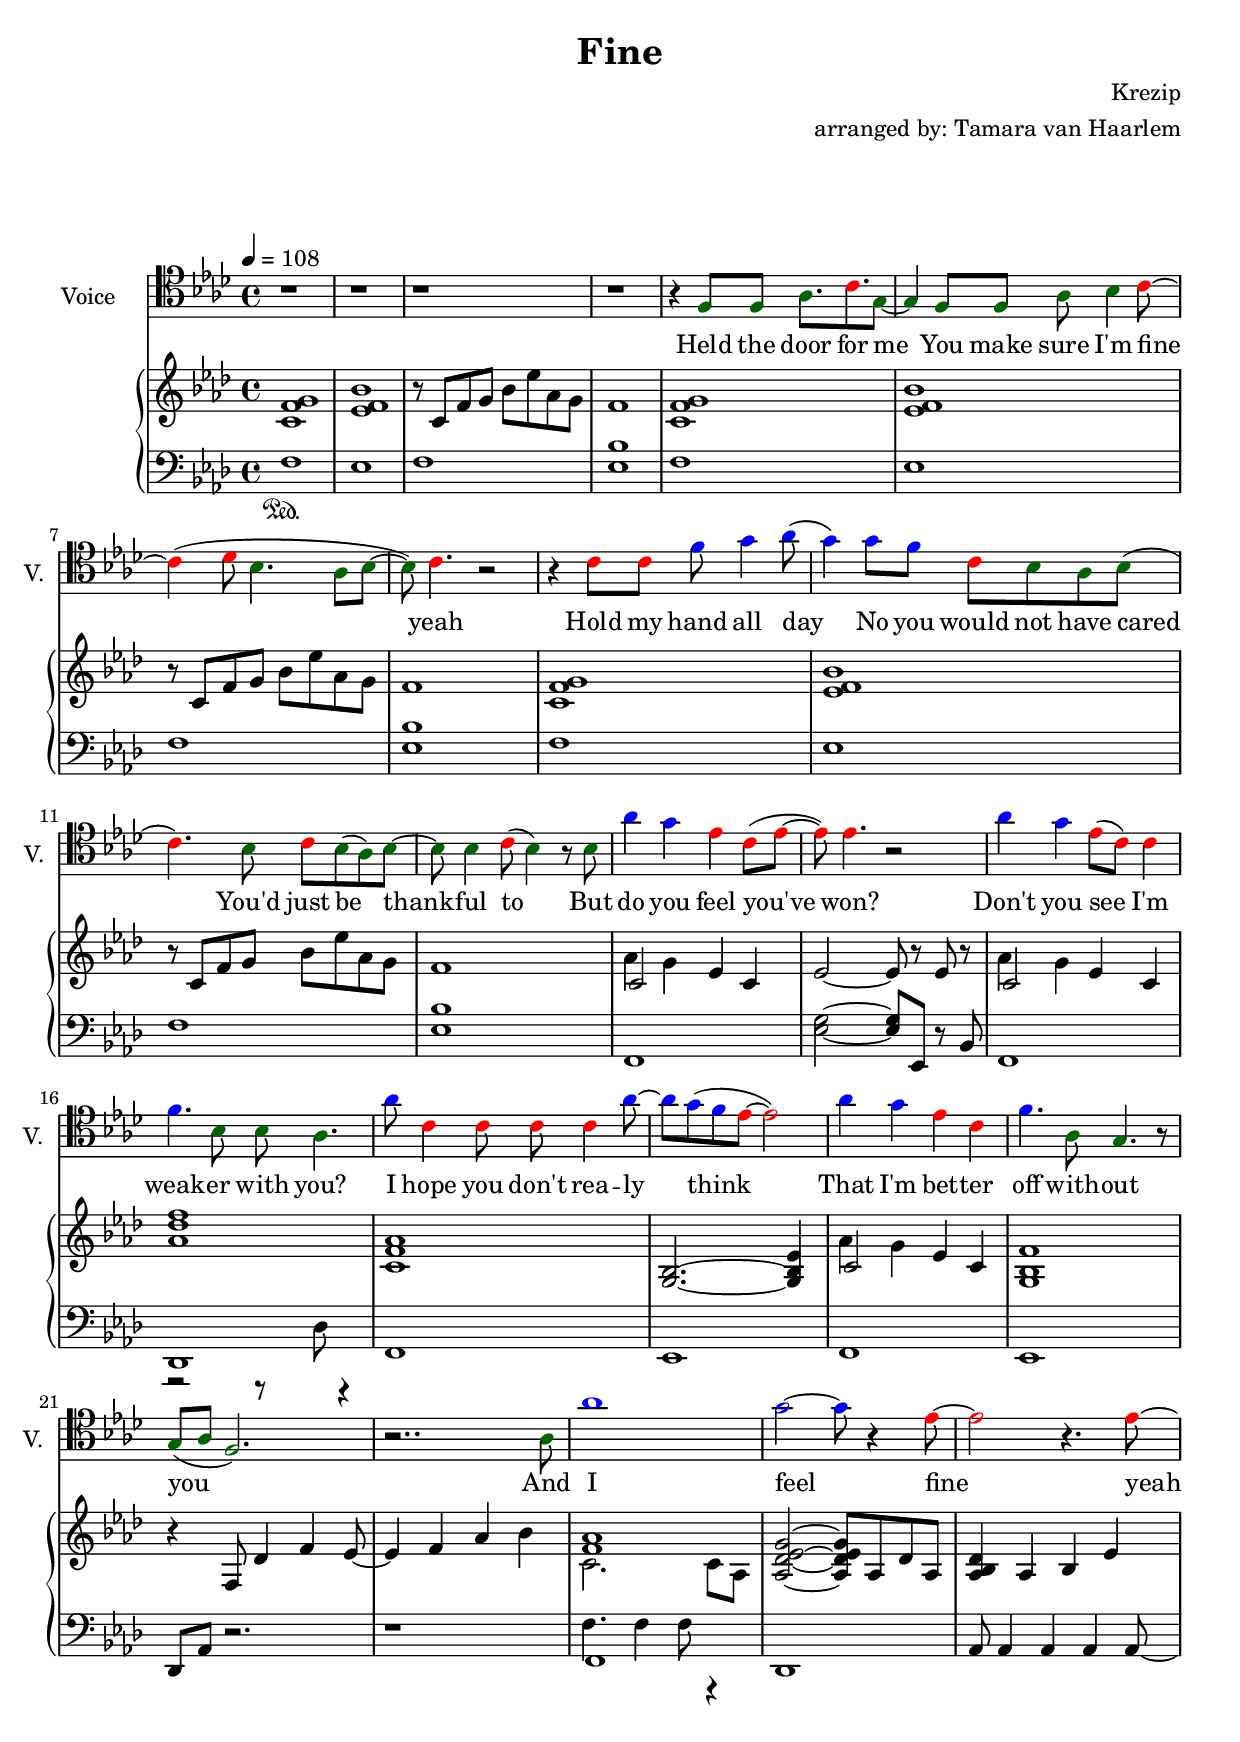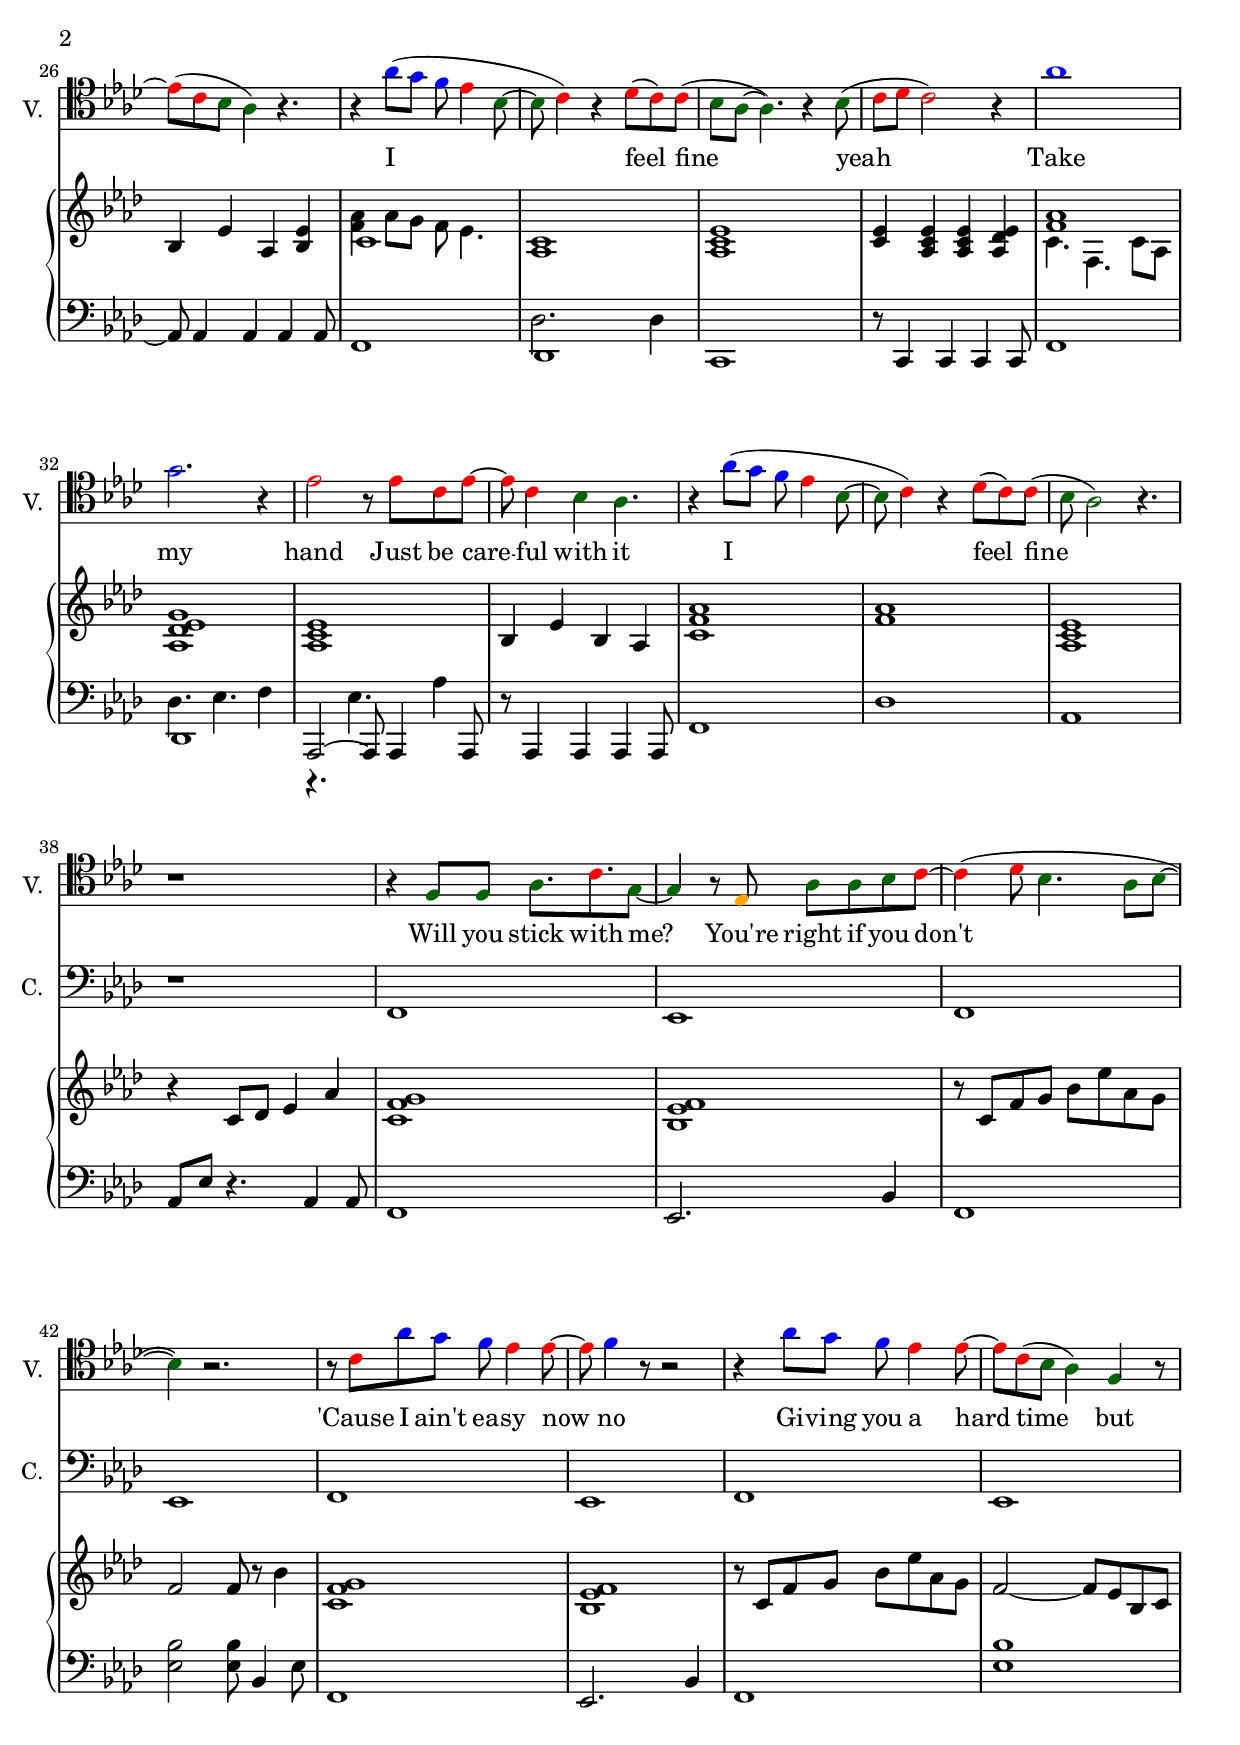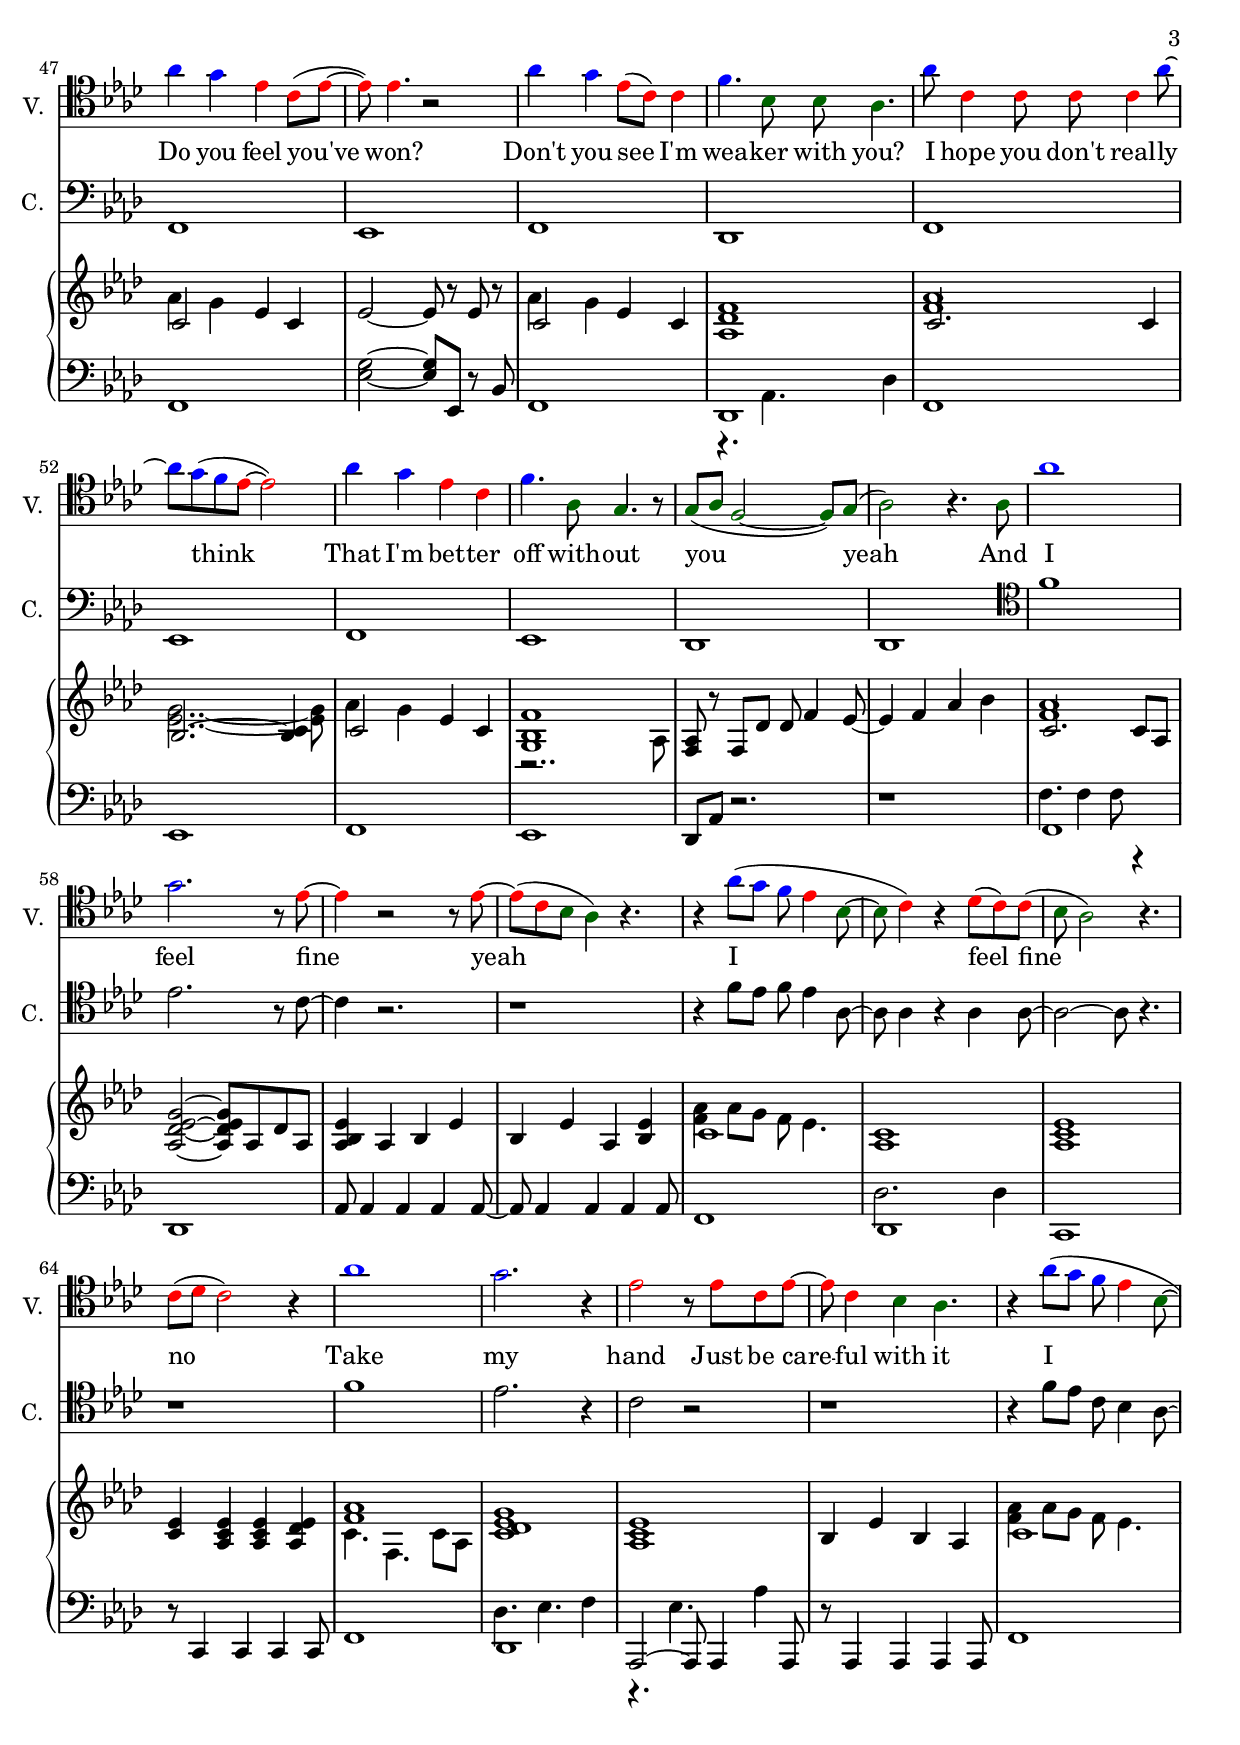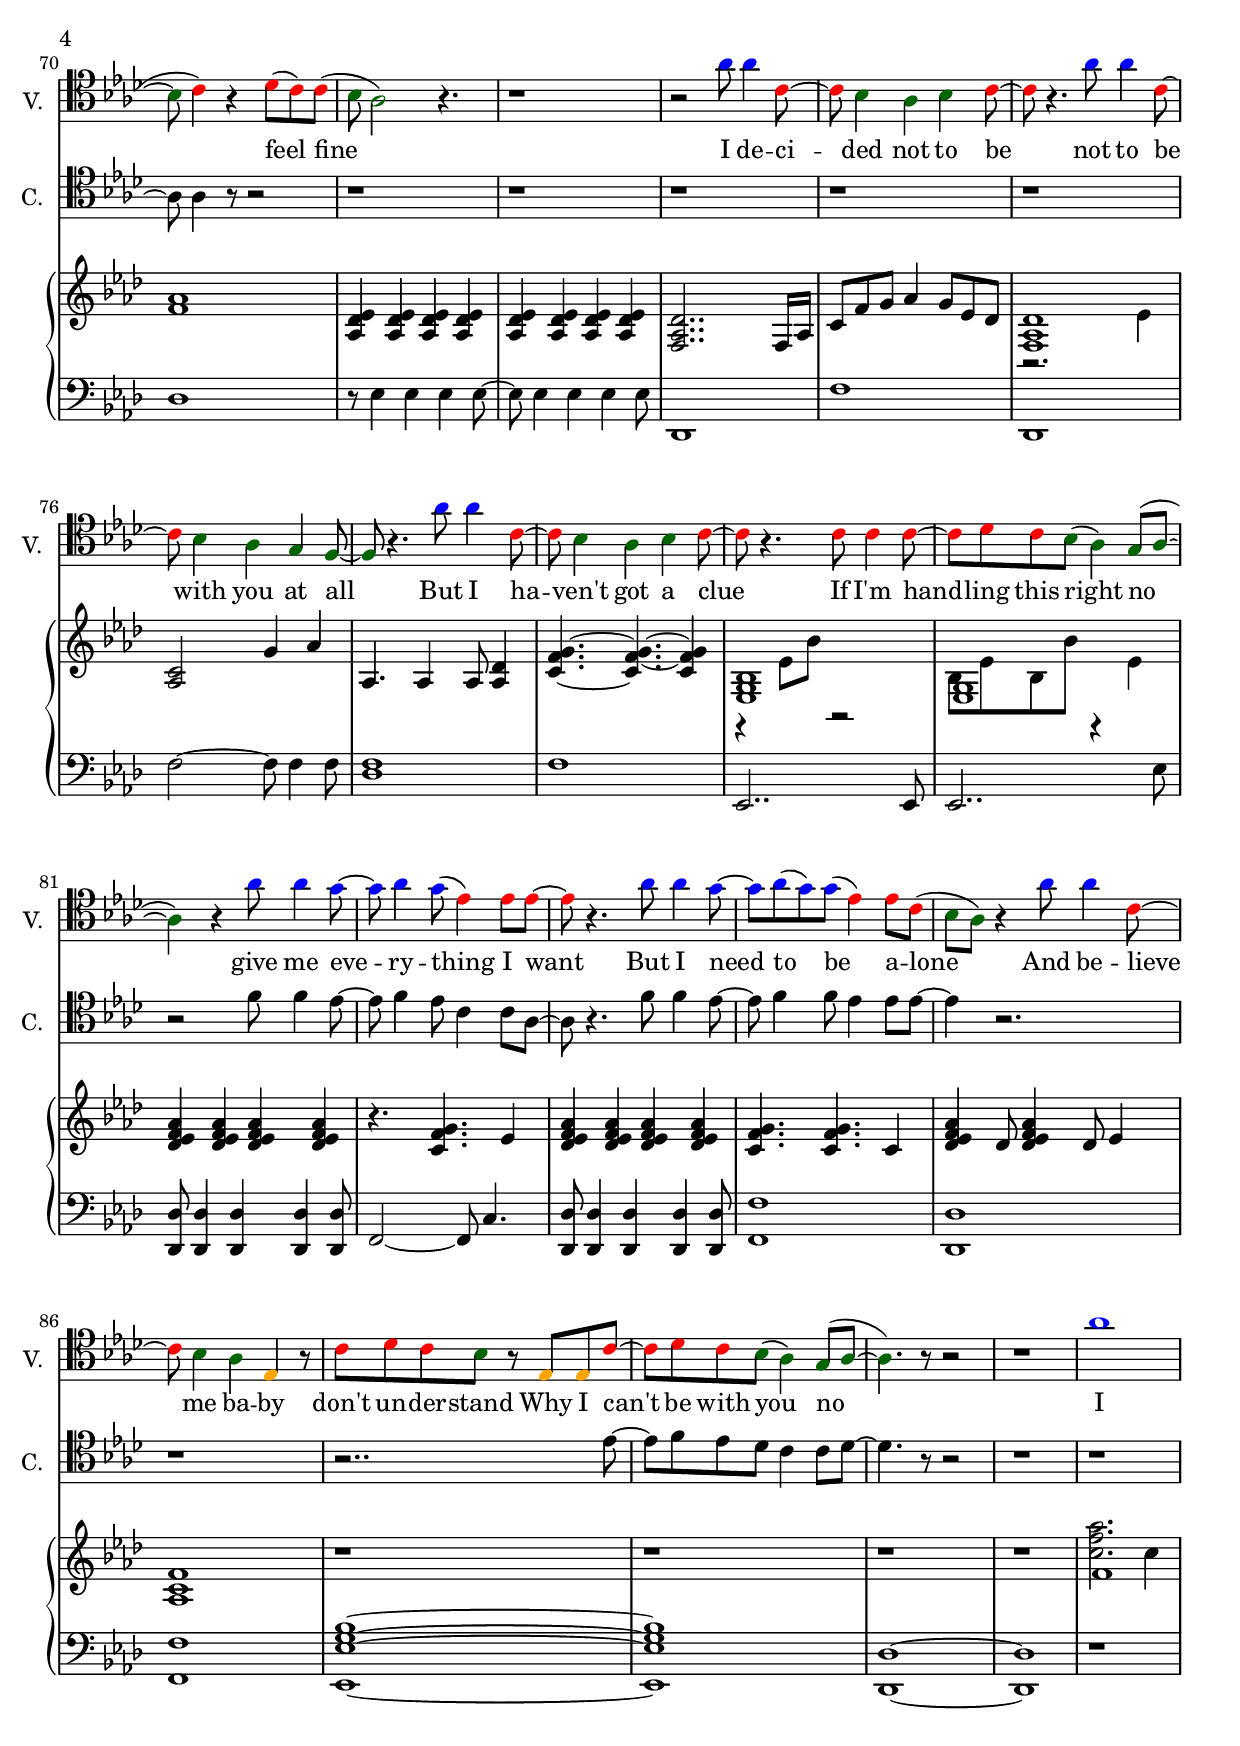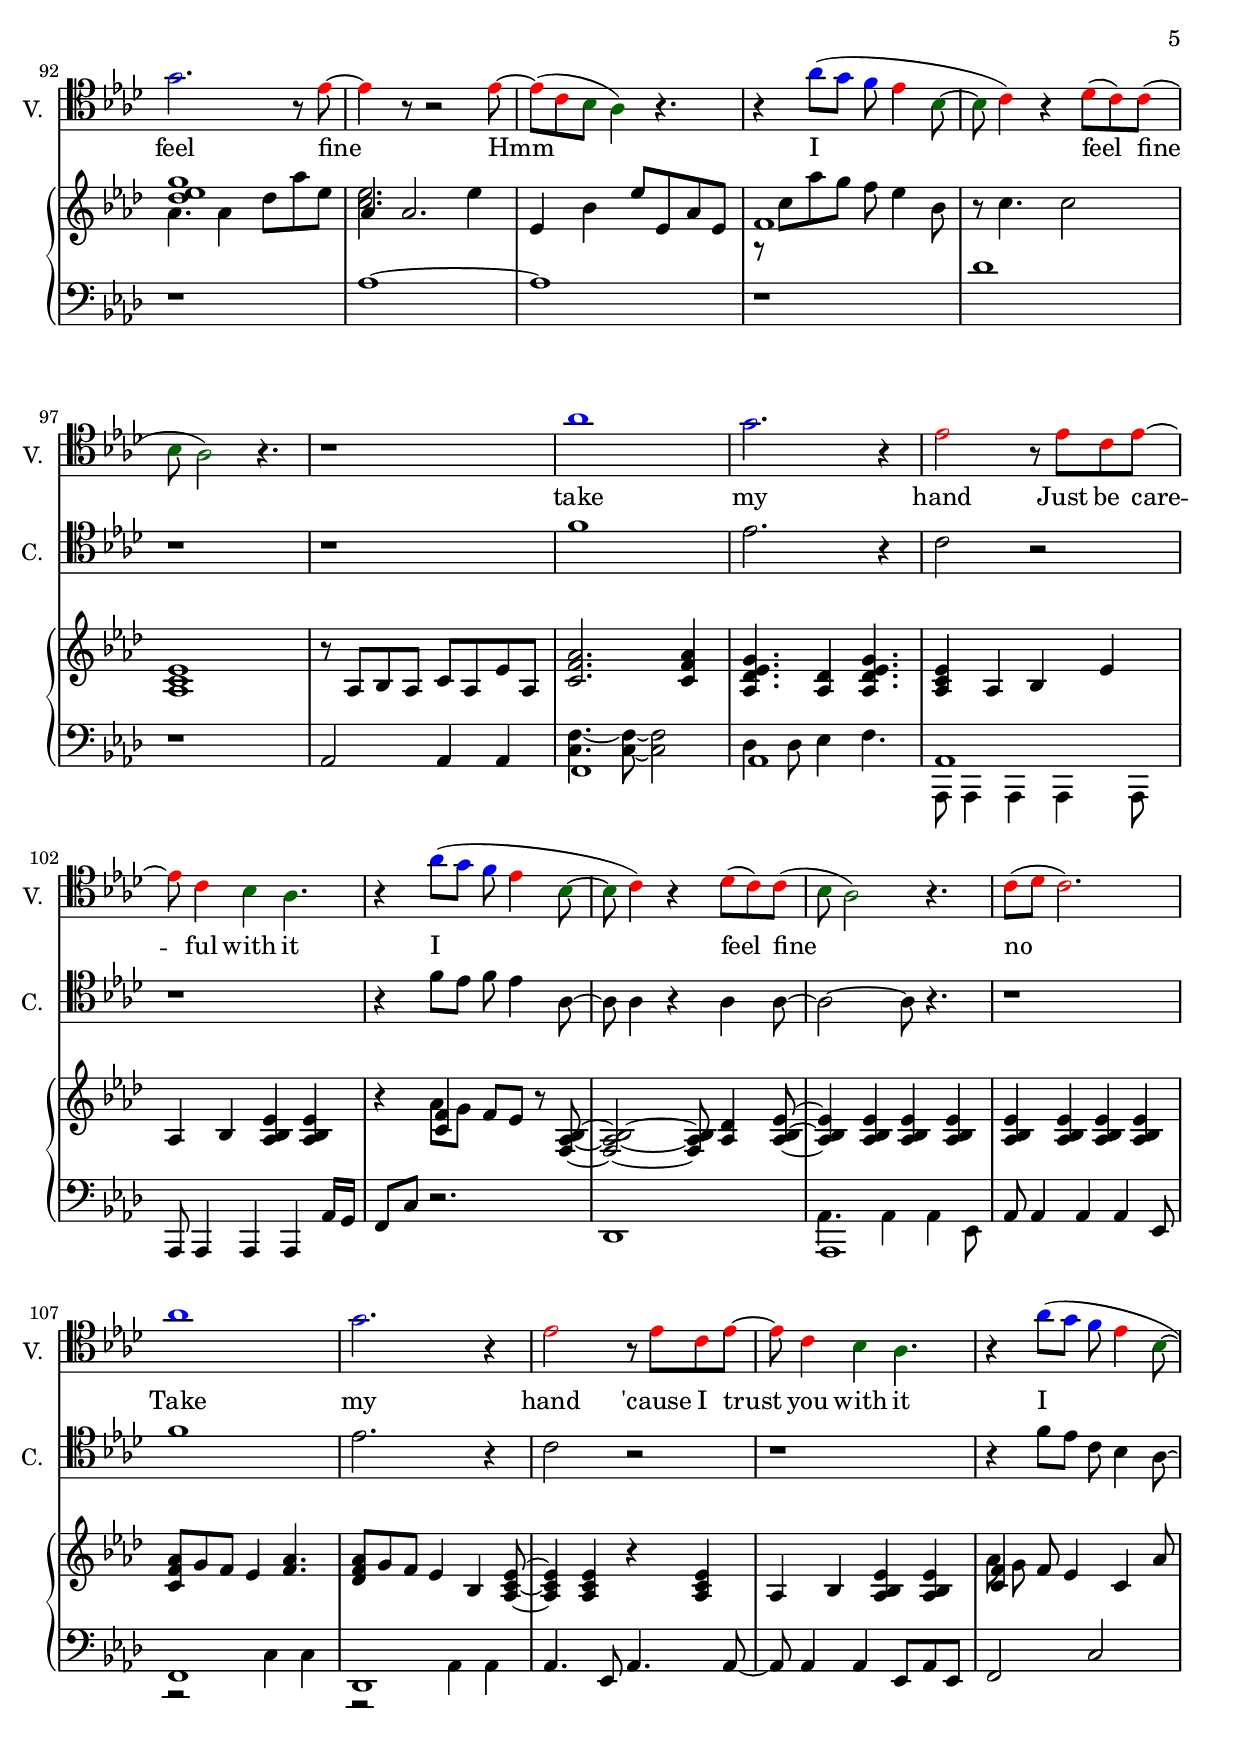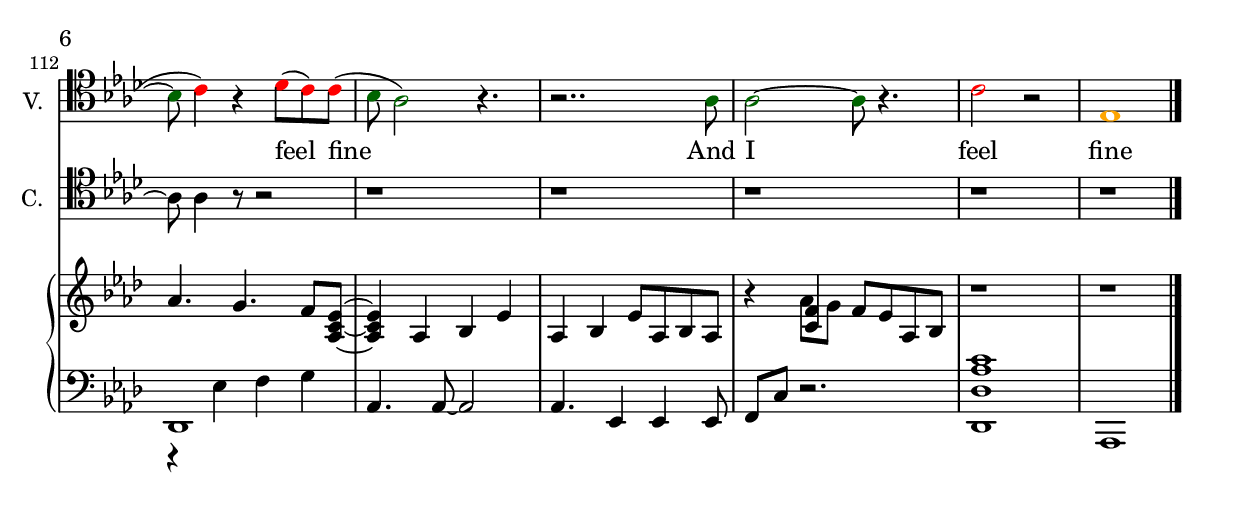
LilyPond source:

\include "articulate.ly"
\version "2.19.49"
%Association list of pitches to colors.
#(define color-mapping
  (list
    (cons (ly:make-pitch -1 0 -1/2) (x11-color 'orange))
    (cons (ly:make-pitch -1 0 0) (x11-color 'orange))
    (cons (ly:make-pitch -1 0 1/2) (x11-color 'orange))
    (cons (ly:make-pitch -1 1 -1/2) (x11-color 'orange))
    (cons (ly:make-pitch -1 1 0) (x11-color 'orange))
    (cons (ly:make-pitch -1 1 1/2) (x11-color 'orange))
    (cons (ly:make-pitch -1 2 -1/2) (x11-color 'orange))
    (cons (ly:make-pitch -1 2 0) (x11-color 'orange))
    (cons (ly:make-pitch -1 2 1/2) (x11-color 'orange))
    (cons (ly:make-pitch -1 3 -1/2) (x11-color 'DarkGreen))
    (cons (ly:make-pitch -1 3 0) (x11-color 'DarkGreen))
    (cons (ly:make-pitch -1 3 1/2) (x11-color 'DarkGreen))
    (cons (ly:make-pitch -1 4 -1/2) (x11-color 'DarkGreen))
    (cons (ly:make-pitch -1 4 0) (x11-color 'DarkGreen))
    (cons (ly:make-pitch -1 4 1/2) (x11-color 'DarkGreen))
    (cons (ly:make-pitch -1 5 -1/2) (x11-color 'DarkGreen))
    (cons (ly:make-pitch -1 5 0) (x11-color 'DarkGreen))
    (cons (ly:make-pitch -1 5 1/2) (x11-color 'DarkGreen))
    (cons (ly:make-pitch -1 6 -1/2) (x11-color 'DarkGreen))
    (cons (ly:make-pitch -1 6 0) (x11-color 'DarkGreen))
    (cons (ly:make-pitch -1 6 1/2) (x11-color 'DarkGreen))
    (cons (ly:make-pitch 0 0 -1/2) (x11-color 'red))
    (cons (ly:make-pitch 0 0 0) (x11-color 'red))
    (cons (ly:make-pitch 0 0 1/2) (x11-color 'red))
    (cons (ly:make-pitch 0 1 -1/2) (x11-color 'red))
    (cons (ly:make-pitch 0 1 0) (x11-color 'red))
    (cons (ly:make-pitch 0 1 1/2) (x11-color 'red))
    (cons (ly:make-pitch 0 2 -1/2) (x11-color 'red))
    (cons (ly:make-pitch 0 2 0) (x11-color 'red))
    (cons (ly:make-pitch 0 2 1/2) (x11-color 'red))
    (cons (ly:make-pitch 0 3 -1/2) (x11-color 'blue))
    (cons (ly:make-pitch 0 3 0) (x11-color 'blue))
    (cons (ly:make-pitch 0 3 1/2) (x11-color 'blue))
    (cons (ly:make-pitch 0 4 -1/2) (x11-color 'blue))
    (cons (ly:make-pitch 0 4 0) (x11-color 'blue))
    (cons (ly:make-pitch 0 4 1/2) (x11-color 'blue))
    (cons (ly:make-pitch 0 5 -1/2) (x11-color 'blue))
    (cons (ly:make-pitch 0 5 0) (x11-color 'blue))
    (cons (ly:make-pitch 0 5 1/2) (x11-color 'blue))
    (cons (ly:make-pitch 0 6 -1/2) (x11-color 'blue))
    (cons (ly:make-pitch 0 6 0) (x11-color 'blue))
    (cons (ly:make-pitch 0 6 1/2) (x11-color 'blue))
    (cons (ly:make-pitch 1 0 -1/2) (x11-color 'MediumPurple))
    (cons (ly:make-pitch 1 0 0) (x11-color 'MediumPurple))
    (cons (ly:make-pitch 1 0 1/2) (x11-color 'MediumPurple))
    (cons (ly:make-pitch 1 1 -1/2) (x11-color 'MediumPurple))
    (cons (ly:make-pitch 1 1 0) (x11-color 'MediumPurple))
    (cons (ly:make-pitch 1 1 1/2) (x11-color 'MediumPurple))
    (cons (ly:make-pitch 1 2 -1/2) (x11-color 'MediumPurple))
    (cons (ly:make-pitch 1 2 0) (x11-color 'MediumPurple))
    (cons (ly:make-pitch 1 2 1/2) (x11-color 'MediumPurple))
    (cons (ly:make-pitch 1 3 -1/2) (x11-color 'DeepPink))
    (cons (ly:make-pitch 1 3 0) (x11-color 'DeepPink))
    (cons (ly:make-pitch 1 3 1/2) (x11-color 'DeepPink))
    (cons (ly:make-pitch 1 4 -1/2) (x11-color 'DeepPink))
    (cons (ly:make-pitch 1 4 0) (x11-color 'DeepPink))
    (cons (ly:make-pitch 1 4 1/2) (x11-color 'DeepPink))
    (cons (ly:make-pitch 1 5 -1/2) (x11-color 'DeepPink))
    (cons (ly:make-pitch 1 5 0) (x11-color 'DeepPink))
    (cons (ly:make-pitch 1 5 1/2) (x11-color 'DeepPink))
    (cons (ly:make-pitch 1 6 -1/2) (x11-color 'DeepPink))
    (cons (ly:make-pitch 1 6 0) (x11-color 'DeepPink))
    (cons (ly:make-pitch 1 6 1/2) (x11-color 'DeepPink))))

%Compare pitch and alteration (not octave).
#(define (pitch-equals? p1 p2)
  (and
    (= (ly:pitch-octave p1) (ly:pitch-octave p2))
    (= (ly:pitch-alteration p1) (ly:pitch-alteration p2))
    (= (ly:pitch-notename p1) (ly:pitch-notename p2))))

#(define (pitch-to-color pitch)
  (let ((color (assoc pitch color-mapping pitch-equals?)))
    (if color
      (cdr color))))

#(define (color-notehead grob)
  (pitch-to-color
    (ly:event-property (event-cause grob) 'pitch)))

\include "predefined-guitar-fretboards.ly"
\version "2.19.50"
% voicetrainer: measures = 117
% voicetrainer: pages = 6
\header {
  title = "Fine"
  composer = "Krezip"
  arranger = "arranged by: Tamara van Haarlem"
}

voicetrainerTempo = 108
voicetrainerKey = f,

global= {
  \tempo 4=\voicetrainerTempo \time 4/4 \key f \minor
}

voiceStaff= \transpose f, \voicetrainerKey \relative c' {
  \override NoteHead #'color = #color-notehead
  \global
  \clef tenor
  r1 | r | r | r

  \barNumberCheck #5
  % Held the door for me
  r4 f,8 f as8. c g8~ |
  % You make sure I'm fine yeah
  g4 f8 f as bes4 c8~ |
  c4( des8 bes4. as8 bes~ |
  bes) c4. r2 |

  \barNumberCheck #9
  % Hold my hand all day, no you would not have cared
  % You'd just be thankful to
  r4 c8 c f g4 as8( |
  g4) g8 f c bes as bes( |
  c4.) bes8 c bes( as) bes~ |
  bes bes4 c8( bes4) r8 bes |

  \barNumberCheck #13
  % but do you feel you've won
  as'4 g es c8( es~ |
  es) es4. r2 |

  % don't you see I'm weaker with you
  as4 g es8( c) c4 |
  f4. bes,8 bes as4. |

  \barNumberCheck #17
  % I hope you don't really think that I'm better off without you
  as'8 c,4 c8 c c4 as'8~ |
  as g( f es8~ es2 ) |
  as4 g es c |
  f4. as,8 g4. r8 |
  g8( as f2.) |

  r2.. as8 |

  \barNumberCheck #23
  % and I feel fine yeah
  as'1 |
  g2~ g8 r4 es8~ |
  es2 r4. es8~ |
  es( c bes as4) r4. |

  % I feel fine yeah
  r4 as'8( g f es4 bes8~ |
  bes c4) r4 des8( c) c8( |
  bes8 as8~ as4.) r4 bes8( |
  c des c2) r4 |

  % Take my hand just be careful with it
  as'1 |
  g2. r4 |
  es2 r8 es8 c es~ |
  es c4 bes as4. |

  % I feel fine
  r4 as'8( g f es4 bes8~ |
  bes c4) r4 des8( c) c( |
  bes8 as2) r4. |

  r1 |

  % start cello

  \barNumberCheck #39
  % will you stick with me? you're right if you don't
  r4 f8 f as8. c8. g8~ |
  g4  r8 es8 as as bes c~ |
  c4( des8 bes4. as8 bes8~ |
  bes4) r2. |

  % cause I ain't easy now no
  r8 c as' g f es4 es8~ |
  es f4 r8 r2 |

  % Giving you a hard time but do you feel you've won?
  r4 as8 g f es4 es8~ |
  es8 c( bes as4) f r8 |
  as'4 g es c8( es~ |
  es8) es4. r2 |

  % Don't you see I'm weaker with you?
  as4 g es8( c) c4 |
  f4. bes,8 bes as4. |

  \barNumberCheck #51
  % I hope you don't really think, that I'm better off without you yeah
  as'8 c,4 c8 c c4 as'8~ |
  as g( f es8~ es2) |
  as4 g es c |
  f4. as,8 g4. r8 |
  g8( as f2~ f8) g8( |
  as2) r4. as8 |

  % and I feel fine yeah
  as'1 |
  g2. r8 es8~ |
  es4 r2 r8 es8~ |
  es8( c bes as4) r4. |

  \barNumberCheck #61
  % I feel fine no
  r4 as'8( g f es4 bes8~ |
  bes c4) r4 des8( c8) c8( |
  bes as2) r4. |
  c8( des c2) r4 |

  % take my hand, just be careful with it
  as'1 |
  g2. r4 |
  es2  r8 es c es~ |
  es c4 bes as4. |

  % I feel fine 
  r4 as'8( g f es4 bes8~ |
  bes c4) r4 des8( c) c( |
  bes as2) r4. |

  r1 |

  \barNumberCheck #73
  % and i decided not to be
  r2 as'8 as4 c,8~ |
  c bes4 as bes c8~ |
  c r4.

  % no not to be with you at all
  as'8 as4 c,8~ |
  c bes4 as g f8~ |
  f r4.

  % but I haven't got a clue
  as'8 as4 c,8~ |
  c bes4 as bes c8~ |
  c r4.

  % if I'm handling this right no
  c8 c4 c8~ |
  c des c bes( as4) g8( as~ |
  as4) r4

  \barNumberCheck #81
  % you give me everything I want
  as'8 as4 g8~ |
  g as4 g8( es4) es8 es~ |
  es r4.

  % but I need to be alone
  as8 as4 g8~ |
  g as( g) g( es4) es8 c( |
  bes as) r4

  % and believe me baby,
  as'8 as4 c,8~ |
  c8 bes4 as es r8 |

  % I don't understand
  c'8 des c bes r8

  % why I can't be with you no
  es,8 es c'8~ |
  c des c bes( as4) g8( as~ |
  as4.) r8 r2 |

  r1 |

  \barNumberCheck #91
  % i feel fine
  as'1 |
  g2. r8 es8~ |
  es4 r8 r2 es8~ |
  es( c bes as4) r4. |

  % i feel fine
  r4 as'8( g f es4 bes8~ |
  bes8 c4) r4 des8( c) c( |
  bes as2) r4. |
  r1 |

  % take my hand, just be careful with it
  as'1 |
  g2. r4 |
  es2 r8 es8 c es~|
  es c4 bes as4. |

  % I feel fine
  r4 as'8( g f es4 bes8~
  bes c4) r4 des8( c) c( |
  bes as2) r4. |
  c8( des c2.) |

  \barNumberCheck #107
  % take my hand, 'cause I trust you with it
  as'1 |
  g2. r4 |
  es2 r8 es c es~ |
  es c4 bes as4. |

  % I feel fine
  r4 as'8( g f es4 bes8~ |
  bes c4) r4 des8( c) c( |
  bes as2) r4. |

  % I feel fine
  r2.. as8 |
  as2~ as8 r4. |
  c2 r2 |
  es,1 \bar "|."
}

cello= \transpose f, \voicetrainerKey \relative c, {
  \global
  \clef bass
  \repeat unfold 38 r1 |

  \barNumberCheck #39
  % Will you stick with me? You're right if you don't
  f1 | es | f | es |

  % cause I aint' easy now no
  f | es |

  % giving you a hard time but do you feel you've won
  f | es | f | es |

  % don't you see I'm weaker with you?
  f | des |

  % I hope you don't really think, that I'm better off without you yeah
  f | es | f | es | des | des |

  \barNumberCheck #57
  % I feel fine yeah
  \clef tenor f''1 |
  es2. r8 c8~ |
  c4 r2. |
  r1 |

  % I feel fine no
  r4 f8 es f es4 as,8~ |
  as as4 r4 as as8~ |
  as2~ as8 r4. |
  r1 |

  % Take my hand, just be careful with it
  f'1 |
  es2. r4 |
  c2 r2 |
  r1 |


  % I feel fine
  r4 f8 es c bes4 as8~ |
  as as4 r8 r2 |
  r1 |
  r1 |

  % and I decided not to ty
  % no not to be with you at all
  % but I haven't got a clue
  % if I'm handing this right no
  \repeat unfold 8 r1

  \barNumberCheck #81
  % you give me everything I want
  r2 f'8 f4 es8~ |
  es f4 es8 c4 c8 as~ |
  as r4.

  % but I need to be alone
  f'8 f4 es8~ |
  es f4 f8 es4 es8 es~ |
  es4 r2. |

  % and believe me baby, I don't understand
  r1 | r2..

  % why I can't be with you no
  es8~ |
  es f es des c4 c8 des~ |
  des4. r8 r2 |
  r1 |

  % I feel fine
  % I feel fine
  \repeat unfold 8 r1 |

  \barNumberCheck #99
  % take my hand just be careful with it
  f1 |
  es2. r4 |
  c2 r2 |
  r1 |

  % i feel fine
  r4 f8 es f es4 as,8~ |
  as as4 r4 as4 as8~ |
  as2~ as8 r4. |
  r1 |

  % take my hand cause I trust you with it
  f'1 |
  es2. r4 |
  c2 r2 |
  r1 |

  % i feel fine
  r4 f8 es c bes4 as8~ |
  as as4 r8 r2 |
  r1 |

  % and i feel fine
  \repeat unfold 4 r1 \bar "|."
}

uthemea = \relative c' {
  < c f g>1 |
  < es f bes> |
  r8 c f g bes es as, g |
  f1 |
}

uthemeb = \relative c' {
  <<
    {
      c2
    } \\ {
      as'4 g
    }
  >>
  es4 c |
}

upperStaff= \transpose f, \voicetrainerKey \relative c' {
  \global
  % Held the door for me
  % You make sure I'm fine yeah
  \repeat unfold 3 \uthemea

  \barNumberCheck #13
  % but do you feel you've won
  \uthemeb
  es2~ es8 r es r |

  % don't you see I'm weaker with you
  \uthemeb
  < as des f> 1 |

  % I hope you don't really think that I'm better off without you
  < c, f as>1 |
  < g bes>2.~ < g bes es>4 |
  \uthemeb
  < g bes f'>1 |
  r4 f8 des'4 f es8~ |
  es4 f as bes |

  \barNumberCheck #23
  % and I feel fine yeah
  << { < f as>1 } \\ { c2. c8 as } >>
  < as des es g >2~ < as des es g>8 as des as |
  < as bes des>4 as bes es |
  bes es as, < bes es> |

  % I feel fine yeah
  << { c1 } \\ { < f as>4 as8 g f es4. } >> |
  < as, c>1 |
  < as c es> |
  < c es>4 < as c es> < as c es> < as des es> |

  % take my hand, just be careful with it
  << { < f' as>1 } \\ { c4. f, c'8 as } >> |
  < as des es g>1 |
  < as c es> |
  bes4 es bes as |

  % I feel fine
  < c f as>1 |
  < f as> |
  < as, c es> |
  r4 c8 des es4 as |

  % start cello

  \barNumberCheck #39
  % will you stick with me? you're right if you don't
  < c, f g>1 |
  < bes es f> |
  r8 c8 f g bes es as, g |
  f2 f8 r8 bes4 |

  % cause I ain't easy now no
  < c, f g>1 |
  < bes es f> |

  % giving you a hard time but do you feel you've won?
  r8 c8 f g bes es as, g |
  f2~ f8 es8 bes c |
  \uthemeb
  es2~ es8 r8 es r8 |

  % don't you see I'm weaker with you?
  \uthemeb
  < as, des f>1 |

  \barNumberCheck #51
  % I hope you don't really think that I'm better off without you
  << { c2. c4 } \\ { < f as>1 } >> |
  << { bes,2.~ < bes c>4 } \\ { < es g>2..~ < es g>8 } >> |
  \uthemeb
  << { < g, bes f'>1 } \\ { r2.. as8 } >> |
  < f as>8 r8 f des' des f4 es8~ |
  es4 f as bes |

  % and if feel fine yeah
  << { c,2. c8 as } \\ { < f' as >1 } >> |
  < as, des es g>2~ < as des es g>8 as des as |
  < as bes es>4 as bes es |
  bes es as, < bes es> |

  % I feel fine no
  << { c1 } \\ { < f as>4 as8 g f es4. } >> |
  < as, c>1 |
  < as c es> |
  < c es>4 < as c es> < as c es> < as des es> |


  % take my hand, just be careful with it
  << { < f' as>1 } \\ { c4. f, c'8 as } >> |
  < c des es g>1 |
  < as c es> |
  bes4 es bes as |

  % I feel fine
  << { c1 } \\ { < f as>4 as8 g f es4. } >> |
  < f as>1 |
  < as, des es>4 < as des es> < as des es> < as des es> |
  < as des es> < as des es> < as des es> < as des es> |

  \barNumberCheck #73
  % and I decided not to be
  % no not to be with you at all
  < f as des>2.. f16 as |
  c8 f g as4 g8 es des |
  << { < f, as des>1 } \\ { r2. es'4 } >> |
  < as, c>2 g'4 as |

  % but I haven't got a clue
  as,4. as4 as8 < as des>4 |
  < c~ f g~>4. < c f~ g~> < c f g >4 |

  % if I'm handling this right no
  << { < es, g bes>1 } \\ { r4 es'8 bes' r2 } >> |
  << { < es,, g>1 } \\ { bes'8 es bes bes' r4 es,4 } >> |

  % you give me everything I want
  \repeat unfold 4 < des es f as>4 |
  r4. < c f g>4. es4 |

  % but I need to be alone
  \repeat unfold 4 < des es f as>4 |
  < c f g>4. < c f g> c4 |

  % and believe me baby
  \repeat unfold 2 { < des es f as>4 des8 } es4 |
  < as, c f>1 |

  % i don't understand
  % why I can't be with you no
  \repeat unfold 4 r1 |

  \barNumberCheck #91
  % I feel fine
  << { f'1 } \\ { < c' f as>2. c4 } >> |
  << { < des es g>1 } \\ { as4. as4 des8 as' es } >> |
  << { as,4 as2. } \\ { < c es>2. es4 } >> |
  es,4 bes' es8 es, as es |

  % I feel fine
  << { f1 } \\ { r8 c'8 as' g f es4 bes8 } >> |
  % bes8 - ties don't work over polyphonic splits
  r8 c4. c2 |
  < as, c es>1 |
  r8 as8 bes as c as es' as, |

  % take my hand, just be careful with it
  < c f as>2. < c f as>4 |
  < as des es g>4. < as des>4 < as des es g>4. |
  < as c es>4 as bes es |
  as, bes < as bes es> < as bes es> |

  % I feel fine
  r4 << { < c f >4 } \\ { as'8 g } >> f es r8 < f, as bes>8~ |
  < f as bes>2~ < f as bes>8 < as des>4 < as bes es>8~ |
  \repeat unfold 8 < as bes es>4 |

  \barNumberCheck #107
  % Take my hand, cause I trust you with it
  < c f as>8 g' f es4 < f as>4. |
  < des f as>8 g f es4 bes < as c es>8~ |
  < as c es>4 < as c es> r4 < as c es> |
  as bes < as bes es> < as bes es> |

  % I feel fine
  << { < c f>4 } \\ { as'8 g } >> f es4 c as'8 |
  as4. g f8 < as, c es>8~ |
  < as c es>4 as bes es |

  % I feel fine
  as, bes es8 as, bes as |
  r4 << { < c f>4 } \\ { as'8 g } >> f es as, bes |
  r1 |
  r1 \bar "|."
}

lthemea = \relative c {
  f1 |
  es |
  f |
  < es bes'> |
}

lowerStaff= \transpose f, \voicetrainerKey \relative c, {
  \global
  \clef bass
  % Held the door for me
  % You make sure I'm fine yeah
  \repeat unfold 3 \lthemea

  \barNumberCheck #13
  % but do you feel you've won
  f |
  < es' g>2~ < es g>8 es, r8 bes' |

  % don't you see I'm weaker with you
  f1 |
  << { des } \\ { r2 r8 des' r4 } >> |

  % I hope you don't really think that I'm better off without you
  f,1 |
  es |
  f |
  es |
  des8 as' r2. |
  r1 |

  % and I feel fine yeah
  << { f1 } \\ { f'4. f4 f8 r4 } >> |
  des,1 |
  as'8 as4 as as as8~ |
  as8 as4 as as as8 |

  % I feel fine yeah
  f1 |
  << { des1 } \\ { des'2. des4 } >> |
  c,1 |
  r8 c4 c c c8 |

  \barNumberCheck #31
  % Take my hand, just be careful with it
  f1 |
  << { des1 } \\ { des'4. es f4 } >> |
  << { as,,2~ as8 as4 as8 } \\ { r4. es''4. as4 } >> |
  % as,,8 tie doesn't work over polyphonic split
  r8 as,,4 as as as8 |

  % I feel fine
  f'1 |
  des' |
  as |
  as8 es' r4. as,4 as8 |

  % cello starts

  % will you stick with me? you're right if you don't
  f1 |
  es2. bes'4 |
  f1 |
  < es' bes'>2 < es bes'>8 bes4 es8 |

  % 'cause I ain't easy now no
  f,1 |
  es2. bes'4 |

  % giving you a hard time but do you feel you've won?
  f1 |
  < es' bes'> |
  f, |
  < es' g>2~ < es g>8 es, r8 bes' |

  % don't you see I'm weaker with you?
  f1 |
  << { des1 } \\ { r4. as'4. des4 } >> |


  \barNumberCheck #51
  % I hope you don't really think that I'm better off withont you
  f,1 |
  es |
  f |
  es |
  des8 as' r2. |
  r1 |

  % and I feel fine yeah
  << { f1 } \\ { f'4. f4 f8 r4 } >> |
  des,1 |
  as'8 as4 as as as8~ |
  as8 as4 as as as8 |

  % I feel fine no
  f1 |
  << { des1 } \\ { des'2. des4 } >> |
  c,1 |
  r8 c4 c c c8 |

  % take my hand, just be careful with it
  f1 |
  << { des } \\ { des'4. es f4 } >> |
  << { as,,2~ as8 as4 as8 } \\ { r4. es''4. as4 } >> |
  % as8 - ties don't work over plyphone splits
  r8 as,,4 as4 as4 as8 |

  % I feel fine
  f'1 |
  des'1 |
  r8 es4 es es es8~ |
  es es4 es4 es4 es8 |

  \barNumberCheck #73
  % and I decided not to be, no not to be with you at all
  des,1 |
  f' |
  des, |
  f'2~ f8 f4 f8 |

  % but I haven't got  clue if I'm handling this right no
  < des f>1 |
  f |
  es,2.. es8 |
  es2.. es'8 |

  % you give me everything I want but I need to be alone
  < des, des'>8 < des des'>4 < des des'> < des des'> < des des'>8 |
  f2~ f8 c'4. |
  < des, des'>8 < des des'>4 < des des'> < des des'> < des des'>8 |
  < f f'>1 |

  % and believe me baby
  % I don't understand why I can' be with you no
  < des des'> |
  < f f'> |
  < es es' g bes>~ |
  < es es' g bes> |
  < des des'>~ |
  < des des'> |

  \barNumberCheck #91
  % I feel fine
  r1 | r |
  as''~ |
  as |

  % I feel fine
  r |
  des |
  r |
  as,2 as4 as |

  % Take my hand, just be careful with it
  << { f1 } \\ { < c' f~>4. < c f>8~ < c f>2 } >> |
  << { as1 } \\ { des4 des8 es4 f4. } >> |
  << { as,1 } \\ { as,8 as4 as as as8 } >> |
  as8 as4 as as as'16 g |

  % I feel fine
  f8 c' r2. |
  des,1 |
  << { as1 } \\ { as'4. as4 as es8 } >> |
  as8 as4 as as es8 |

  \barNumberCheck #107
  % Take my hand, cause I trust you with it
  << { f1 } \\ { r2 c'4 c } >> |
  << { des,1 } \\ { r2 as'4 as } >> |
  as4. es8 as4. as8~ |
  as8 as4 as es8 as es |

  % I feel fine
  f2 c' |
  << { des,1 } \\ { r4 es'4 f g } >> |
  as,4. as8~ as2 |

  % I feel fine
  as4. es4 es es8 |
  f c' r2. |
  < des, des' as' c>1 |
  as \bar "|."
}

pianoDynamics = {
}

pianoPedal = {
  s1\sustainOn
}

myChords= \chordmode {
}

% sheetonly start
\book {
  \score {
    <<
      \new ChordNames { \myChords }
      \new FretBoards { \myChords }
      \new Staff = "voice" <<
        \set Staff.instrumentName = \markup { "Voice" }
        \set Staff.shortInstrumentName = \markup { "V." }
        \voiceStaff
        \addlyrics {
          Held the door for me
          You make sure I'm fine yeah
          Hold my hand all day
          No you would not have cared
          You'd just be thank -- ful to
          But do you feel you've won?
          Don't you see I'm weak -- er with you?

          I hope you don't rea -- ly think
          That I'm bet -- ter off with -- out you

          And I feel fine
          yeah
          I feel fine
          yeah
          Take my hand
          Just be care -- ful with it
          I feel fine

          Will you stick with me?
          You're right if you don't
          'Cause I ain't ea -- sy now no
          Gi -- ving you a hard time but
          Do you feel you've won?
          Don't you see I'm wea -- ker with you?
          I hope you don't real -- ly think
          That I'm bet -- ter off with -- out you
          yeah

          And I feel fine
          yeah
          I feel fine
          no
          Take my hand
          Just be care -- ful with it
          I feel fine

          I de -- ci -- ded not to be
          not to be with you at all
          But I ha -- ven't got a clue
          If I'm hand -- ling this right no

          give me eve -- ry -- thing I want
          But I need to be a -- lone
          And be -- lieve me ba -- by
          don't un -- der -- stand
          Why I can't be with you no

          I feel fine
          Hmm
          I feel fine
          take my hand
          Just be care -- ful with it

          I feel fine
          no
          Take my hand
          'cause I trust you with it
          I feel fine
          And I feel fine
        }
      >>
      \new Staff = "cello" <<
        \set Staff.instrumentName = \markup { "ViolonCello" }
        \set Staff.shortInstrumentName = \markup { "C." }
        \cello
      >>
      \new PianoStaff = "piano" <<
        \new Staff {
          \set Staff.midiInstrument = "acoustic grand"
          \removeWithTag midi \upperStaff
        }
        \new Dynamics \pianoDynamics
        \new Staff {
          \set Staff.midiInstrument = "acoustic grand"
          \removeWithTag midi \lowerStaff
        }
        \new Dynamics \pianoPedal
      >>
    >>
    \layout {
      \context {
        \Staff \RemoveEmptyStaves
        \override VerticalAxisGroup #'remove-first = ##t
      }
      \context {
        \PianoStaff
        \accepts Dynamics
      }
    }
  }
}
% sheetonly end
% midionly start
\book {
  \score {
    \unfoldRepeats \articulate <<
      % instrument start voice
      \new Staff = "voice" <<
        \set Staff.instrumentName = \markup { "Voice" }
        \set Staff.shortInstrumentName = \markup { "V." }
        \set Staff.midiInstrument = "choir aahs"
        \voiceStaff
      >>
      % instrument end voice
      % instrument start cello
      \new Staff = "cello" <<
        \set Staff.instrumentName = \markup { "ViolonCello" }
        \set Staff.shortInstrumentName = \markup { "C." }
        \set Staff.midiInstrument = "cello"
        \cello
      >>
      % instrument end cello
      % instrument start piano
      \new PianoStaff = "piano" <<
        \new Staff {
          \set Staff.midiInstrument = "acoustic grand"
          \new Voice <<
            \new Dynamics \pianoDynamics
            \upperStaff
            \new Dynamics \pianoPedal
          >>
        }
        \new Staff {
          \set Staff.midiInstrument = "acoustic grand"
          \new Voice <<
            \new Dynamics \pianoDynamics
            \lowerStaff
            \new Dynamics \pianoPedal
          >>
        }
      >>
      % instrument end piano
      % instrument start metronome
      \new DrumStaff {
        \drummode {
          \global
          \repeat unfold 117 {
            hiwoodblock4 lowoodblock wbl wbl
          }
        }
      }
      % instrument end metronome
    >>
    \midi {
      \context {
        \type "Performer_group"
        \name Dynamics
        \consists "Dynamic_performer"
        \consists "Piano_pedal_performer"
      }
      \context {
        \Voice
        \accepts Dynamics
      }
    }
  }
}
% midionly end
